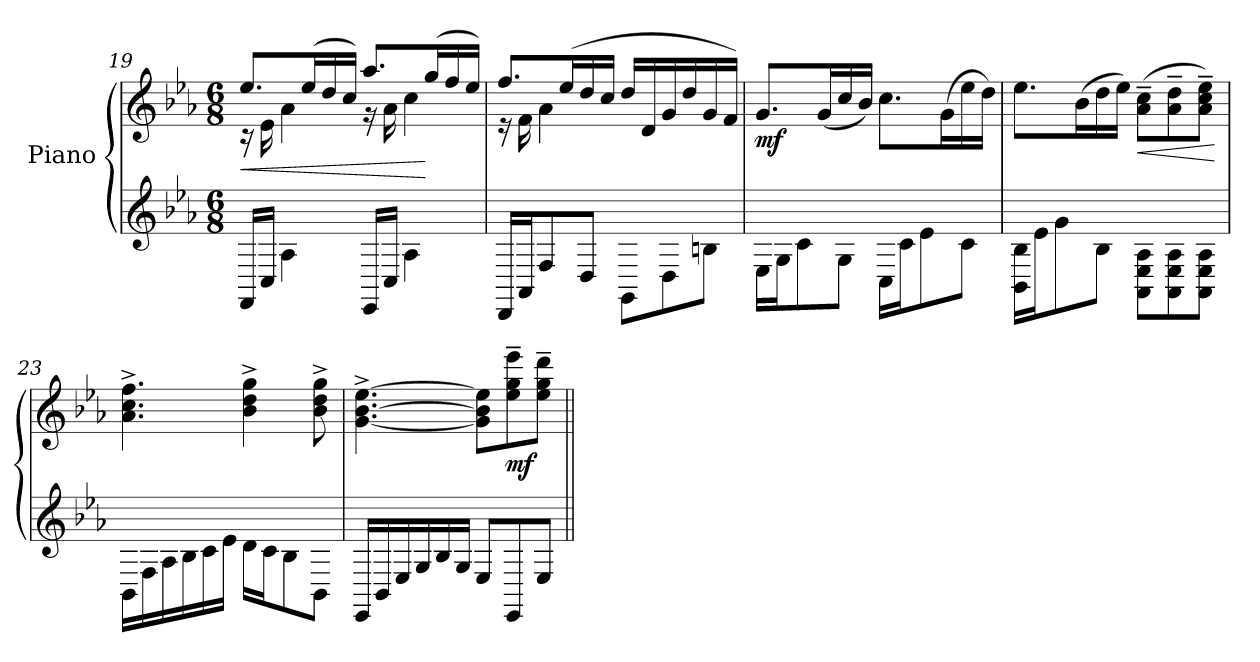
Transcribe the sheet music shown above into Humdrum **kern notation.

**kern	**kern	**dynam
*part1	*part1	*part1
*staff2	*staff1	*staff1/2
*I"Piano	*	*
*clefG2	*clefG2	*
*k[b-e-a-]	*k[b-e-a-]	*
*c:	*c:	*
*M6/8	*M6/8	*
=19	=19	=19
!	!	!LO:HP:b
*	*^	*
16FF/LL	8.ee-/L	16r	<
16C/JJ	.	16e-\	.
4A-\	.	4a-\	.
.	(<16ee-/L	.	.
.	16dd/	.	.
.	16cc/JJ)	.	.
16EE-/LL	8.aa-/L	16r	.
16C/JJ	.	16a-\	.
4A-\	.	4cc\	.
.	(<16gg/L	.	[
.	16ff/	.	.
.	16ee-/JJ)	.	.
!!LO:LB:g=z	!!
=20	=20	=20	=20
16DD/LL	8.ff/L	16r	.
16AA-/J	.	16f\	.
8F/	.	4a-\	.
.	(>16ee-/L	.	.
8D/J	16dd/	.	.
.	16cc/JJ	.	.
8GG\L	16dd/LL	4.ryy	.
.	16d/	.	.
8D\	16g/	.	.
.	16dd/	.	.
8Bn\J	16g/	.	.
.	16f/JJ)	.	.
*	*v	*v	*
=21	=21	=21
!	!	!LO:DY:b
16E-\LL	8.g/L	mf
16G\J	.	.
8c\	.	.
.	(<16g/L	.
8G\J	16cc/	.
.	16b-/JJ)	.
16C\LL	8.cc\L	.
16c\J	.	.
8e-\	.	.
.	(>16g\L	.
8c\J	16ee-\	.
.	16dd\JJ)	.
=22	=22	=22
16BB-\ 16B-\LL	8.ee-\L	.
16e-\J	.	.
8g\	.	.
.	(>16b-\L	.
8B-\J	16dd\	.
.	16ee-\JJ)	.
!	!	!LO:HP:b
8AA-\ 8E-\ 8A-\L	(>8a-\~ 8cc\~L	<
8AA-\ 8E-\ 8A-\	8a-\~ 8dd\~	.
8AA-\ 8E-\ 8A-\J	8a-\~ 8cc\~ 8ee-\~J)	.
.	.	[
!!LO:LB:g=z
=23	=23	=23
16BB-\LL	4.a-\^ 4.cc\^ 4.ff\^	.
16F\	.	.
16A-\	.	.
16B-\	.	.
16c\	.	.
16e-\JJ	.	.
16d\LL	4b-\^ 4dd\^ 4gg\^	.
16c\J	.	.
8B-\	.	.
8BB-\J	8b-\^ 8dd\^ 8gg\^	.
=24	=24	=24
16EE-/LL	[4.g\^ [4.b-\^ [4.ee-\^	.
16BB-/	.	.
16E-/	.	.
16G/	.	.
16B-/	.	.
16G/JJ	.	.
8E-/L	8g\] 8b-\] 8ee-\]L	.
!	!	!LO:DY:b
8EE-/	8ee-\~ 8gg\~ 8eee-\~	mf
8E-/J	8ee-\~ 8gg\~ 8ddd\~J	.
=||	=||	=||
*-	*-	*-
